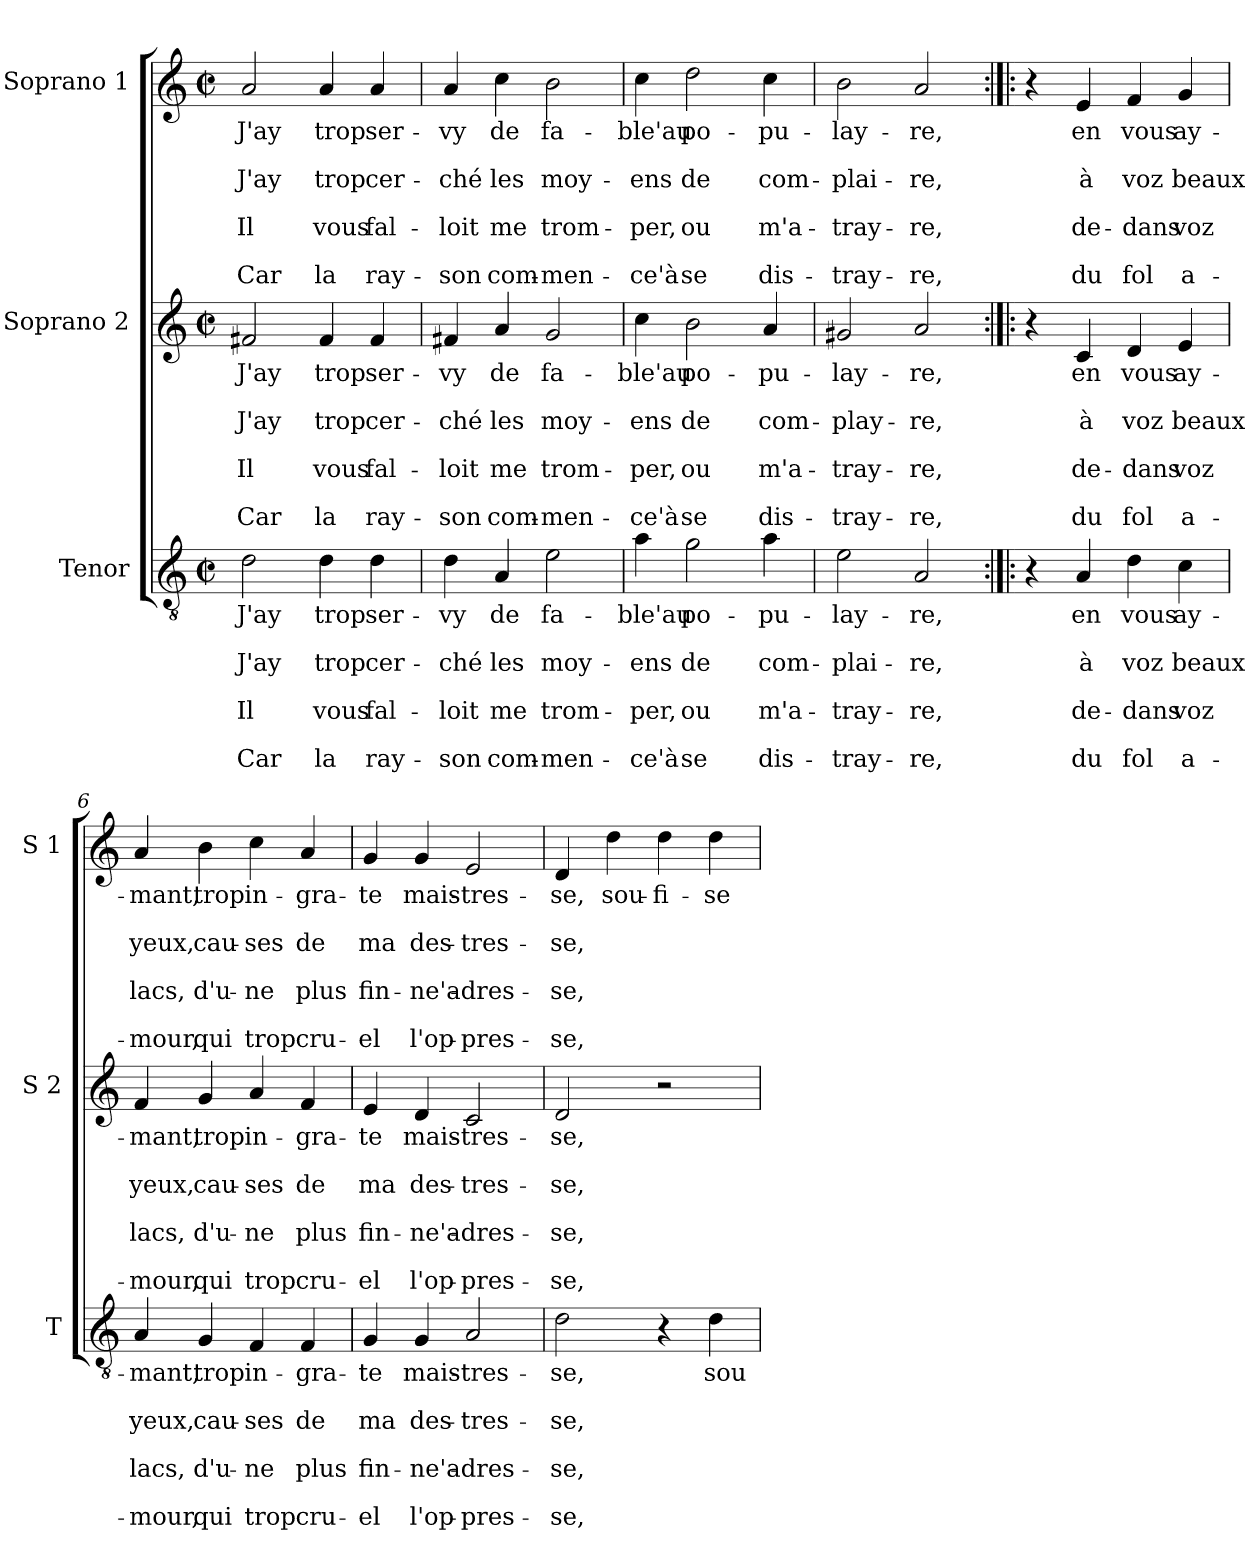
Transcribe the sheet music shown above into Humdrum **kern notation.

**kern	**text	**text	**text	**text	**text	**text	**text	**kern	**text	**text	**text	**text	**text	**text	**text	**kern	**text	**text	**text	**text	**text	**text	**text
*part3	*part3	*part3	*part3	*part3	*part3	*part3	*part3	*part2	*part2	*part2	*part2	*part2	*part2	*part2	*part2	*part1	*part1	*part1	*part1	*part1	*part1	*part1	*part1
*staff3	*staff3	*staff3	*staff3	*staff3	*staff3	*staff3	*staff3	*staff2	*staff2	*staff2	*staff2	*staff2	*staff2	*staff2	*staff2	*staff1	*staff1	*staff1	*staff1	*staff1	*staff1	*staff1	*staff1
*I"Tenor	*	*	*	*	*	*	*	*I"Soprano 2	*	*	*	*	*	*	*	*I"Soprano 1	*	*	*	*	*	*	*
*I'T	*	*	*	*	*	*	*	*I'S 2	*	*	*	*	*	*	*	*I'S 1	*	*	*	*	*	*	*
*clefGv2	*	*	*	*	*	*	*	*clefG2	*	*	*	*	*	*	*	*clefG2	*	*	*	*	*	*	*
*k[]	*	*	*	*	*	*	*	*k[]	*	*	*	*	*	*	*	*k[]	*	*	*	*	*	*	*
*C:	*	*	*	*	*	*	*	*C:	*	*	*	*	*	*	*	*C:	*	*	*	*	*	*	*
*M2/2	*	*	*	*	*	*	*	*M2/2	*	*	*	*	*	*	*	*M2/2	*	*	*	*	*	*	*
*met(c|)	*	*	*	*	*	*	*	*met(c|)	*	*	*	*	*	*	*	*met(c|)	*	*	*	*	*	*	*
=1	=1	=1	=1	=1	=1	=1	=1	=1	=1	=1	=1	=1	=1	=1	=1	=1	=1	=1	=1	=1	=1	=1	=1
!	!LO:LY:b	!	!LO:LY:b	!	!LO:LY:b	!	!LO:LY:b	!	!LO:LY:b	!	!LO:LY:b	!	!LO:LY:b	!	!LO:LY:b	!	!LO:LY:b	!	!LO:LY:b	!	!LO:LY:b	!	!LO:LY:b
2d\	J'ay	.	J'ay	.	Il	.	Car	2f#X/	J'ay	.	J'ay	.	Il	.	Car	2a/	J'ay	.	J'ay	.	Il	.	Car
!	!LO:LY:b	!	!LO:LY:b	!	!LO:LY:b	!	!LO:LY:b	!	!LO:LY:b	!	!LO:LY:b	!	!LO:LY:b	!	!LO:LY:b	!	!LO:LY:b	!	!LO:LY:b	!	!LO:LY:b	!	!LO:LY:b
4d\	trop	.	trop	.	vous	.	la	4f#/	trop	.	trop	.	vous	.	la	4a/	trop	.	trop	.	vous	.	la
!	!LO:LY:b	!	!LO:LY:b	!	!LO:LY:b	!	!LO:LY:b	!	!LO:LY:b	!	!LO:LY:b	!	!LO:LY:b	!	!LO:LY:b	!	!LO:LY:b	!	!LO:LY:b	!	!LO:LY:b	!	!LO:LY:b
4d\	ser-	.	cer-	.	fal-	.	ray-	4f#/	ser-	.	cer-	.	fal-	.	ray-	4a/	ser-	.	cer-	.	fal-	.	ray-
=2	=2	=2	=2	=2	=2	=2	=2	=2	=2	=2	=2	=2	=2	=2	=2	=2	=2	=2	=2	=2	=2	=2	=2
!	!LO:LY:b	!	!LO:LY:b	!	!LO:LY:b	!	!LO:LY:b	!	!LO:LY:b	!	!LO:LY:b	!	!LO:LY:b	!	!LO:LY:b	!	!LO:LY:b	!	!LO:LY:b	!	!LO:LY:b	!	!LO:LY:b
4d\	-vy	.	-ché	.	-loit	.	-son	4f#X/	-vy	.	-ché	.	-loit	.	-son	4a/	-vy	.	-ché	.	-loit	.	-son
!	!LO:LY:b	!	!LO:LY:b	!	!LO:LY:b	!	!LO:LY:b	!	!LO:LY:b	!	!LO:LY:b	!	!LO:LY:b	!	!LO:LY:b	!	!LO:LY:b	!	!LO:LY:b	!	!LO:LY:b	!	!LO:LY:b
4A/	de	.	les	.	me	.	com-	4a/	de	.	les	.	me	.	com-	4cc\	de	.	les	.	me	.	com-
!	!LO:LY:b	!	!LO:LY:b	!	!LO:LY:b	!	!LO:LY:b	!	!LO:LY:b	!	!LO:LY:b	!	!LO:LY:b	!	!LO:LY:b	!	!LO:LY:b	!	!LO:LY:b	!	!LO:LY:b	!	!LO:LY:b
2e\	fa-	.	moy-	.	trom-	.	-men-	2g/	fa-	.	moy-	.	trom-	.	-men-	2b\	fa-	.	moy-	.	trom-	.	-men-
=3	=3	=3	=3	=3	=3	=3	=3	=3	=3	=3	=3	=3	=3	=3	=3	=3	=3	=3	=3	=3	=3	=3	=3
!	!LO:LY:b	!	!LO:LY:b	!	!LO:LY:b	!	!LO:LY:b	!	!LO:LY:b	!	!LO:LY:b	!	!LO:LY:b	!	!LO:LY:b	!	!LO:LY:b	!	!LO:LY:b	!	!LO:LY:b	!	!LO:LY:b
4a\	-ble'au	.	-ens	.	-per,	.	-ce'à	4cc\	-ble'au	.	-ens	.	-per,	.	-ce'à	4cc\	-ble'au	.	-ens	.	-per,	.	-ce'à
!	!LO:LY:b	!	!LO:LY:b	!	!LO:LY:b	!	!LO:LY:b	!	!LO:LY:b	!	!LO:LY:b	!	!LO:LY:b	!	!LO:LY:b	!	!LO:LY:b	!	!LO:LY:b	!	!LO:LY:b	!	!LO:LY:b
2g\	po-	.	de	.	ou	.	se	2b\	po-	.	de	.	ou	.	se	2dd\	po-	.	de	.	ou	.	se
!	!LO:LY:b	!	!LO:LY:b	!	!LO:LY:b	!	!LO:LY:b	!	!LO:LY:b	!	!LO:LY:b	!	!LO:LY:b	!	!LO:LY:b	!	!LO:LY:b	!	!LO:LY:b	!	!LO:LY:b	!	!LO:LY:b
4a\	-pu-	.	com-	.	m'a-	.	dis-	4a/	-pu-	.	com-	.	m'a-	.	dis-	4cc\	-pu-	.	com-	.	m'a-	.	dis-
=4	=4	=4	=4	=4	=4	=4	=4	=4	=4	=4	=4	=4	=4	=4	=4	=4	=4	=4	=4	=4	=4	=4	=4
!	!LO:LY:b	!	!LO:LY:b	!	!LO:LY:b	!	!LO:LY:b	!	!LO:LY:b	!	!LO:LY:b	!	!LO:LY:b	!	!LO:LY:b	!	!LO:LY:b	!	!LO:LY:b	!	!LO:LY:b	!	!LO:LY:b
2e\	-lay-	.	-plai-	.	-tray-	.	-tray-	2g#X/	-lay-	.	-play-	.	-tray-	.	-tray-	2b\	-lay-	.	-plai-	.	-tray-	.	-tray-
!	!LO:LY:b	!	!LO:LY:b	!	!LO:LY:b	!	!LO:LY:b	!	!LO:LY:b	!	!LO:LY:b	!	!LO:LY:b	!	!LO:LY:b	!	!LO:LY:b	!	!LO:LY:b	!	!LO:LY:b	!	!LO:LY:b
2A/	-re,	.	-re,	.	-re,	.	-re,	2a/	-re,	.	-re,	.	-re,	.	-re,	2a/	-re,	.	-re,	.	-re,	.	-re,
!!LO:LB:g=z
=5:|!|:	=5:|!|:	=5:|!|:	=5:|!|:	=5:|!|:	=5:|!|:	=5:|!|:	=5:|!|:	=5:|!|:	=5:|!|:	=5:|!|:	=5:|!|:	=5:|!|:	=5:|!|:	=5:|!|:	=5:|!|:	=5:|!|:	=5:|!|:	=5:|!|:	=5:|!|:	=5:|!|:	=5:|!|:	=5:|!|:	=5:|!|:
4r	.	.	.	.	.	.	.	4r	.	.	.	.	.	.	.	4r	.	.	.	.	.	.	.
!	!LO:LY:b	!	!LO:LY:b	!	!LO:LY:b	!	!LO:LY:b	!	!LO:LY:b	!	!LO:LY:b	!	!LO:LY:b	!	!LO:LY:b	!	!LO:LY:b	!	!LO:LY:b	!	!LO:LY:b	!	!LO:LY:b
4A/	en	.	à	.	de-	.	du	4c/	en	.	à	.	de-	.	du	4e/	en	.	à	.	de-	.	du
!	!LO:LY:b	!	!LO:LY:b	!	!LO:LY:b	!	!LO:LY:b	!	!LO:LY:b	!	!LO:LY:b	!	!LO:LY:b	!	!LO:LY:b	!	!LO:LY:b	!	!LO:LY:b	!	!LO:LY:b	!	!LO:LY:b
4d\	vous	.	voz	.	-dans	.	fol	4d/	vous	.	voz	.	-dans	.	fol	4f/	vous	.	voz	.	-dans	.	fol
!	!LO:LY:b	!	!LO:LY:b	!	!LO:LY:b	!	!LO:LY:b	!	!LO:LY:b	!	!LO:LY:b	!	!LO:LY:b	!	!LO:LY:b	!	!LO:LY:b	!	!LO:LY:b	!	!LO:LY:b	!	!LO:LY:b
4c\	ay-	.	beaux	.	voz	.	a-	4e/	ay-	.	beaux	.	voz	.	a-	4g/	ay-	.	beaux	.	voz	.	a-
=6	=6	=6	=6	=6	=6	=6	=6	=6	=6	=6	=6	=6	=6	=6	=6	=6	=6	=6	=6	=6	=6	=6	=6
!	!LO:LY:b	!	!LO:LY:b	!	!LO:LY:b	!	!LO:LY:b	!	!LO:LY:b	!	!LO:LY:b	!	!LO:LY:b	!	!LO:LY:b	!	!LO:LY:b	!	!LO:LY:b	!	!LO:LY:b	!	!LO:LY:b
4A/	-mant,	.	yeux,	.	lacs,	.	-mour,	4f/	-mant,	.	yeux,	.	lacs,	.	-mour,	4a/	-mant,	.	yeux,	.	lacs,	.	-mour,
!	!LO:LY:b	!	!LO:LY:b	!	!LO:LY:b	!	!LO:LY:b	!	!LO:LY:b	!	!LO:LY:b	!	!LO:LY:b	!	!LO:LY:b	!	!LO:LY:b	!	!LO:LY:b	!	!LO:LY:b	!	!LO:LY:b
4G/	trop	.	cau-	.	d'u-	.	qui	4g/	trop	.	cau-	.	d'u-	.	qui	4b\	trop	.	cau-	.	d'u-	.	qui
!	!LO:LY:b	!	!LO:LY:b	!	!LO:LY:b	!	!LO:LY:b	!	!LO:LY:b	!	!LO:LY:b	!	!LO:LY:b	!	!LO:LY:b	!	!LO:LY:b	!	!LO:LY:b	!	!LO:LY:b	!	!LO:LY:b
4F/	in-	.	-ses	.	-ne	.	trop	4a/	in-	.	-ses	.	-ne	.	trop	4cc\	in-	.	-ses	.	-ne	.	trop
!	!LO:LY:b	!	!LO:LY:b	!	!LO:LY:b	!	!LO:LY:b	!	!LO:LY:b	!	!LO:LY:b	!	!LO:LY:b	!	!LO:LY:b	!	!LO:LY:b	!	!LO:LY:b	!	!LO:LY:b	!	!LO:LY:b
4F/	-gra-	.	de	.	plus	.	cru-	4f/	-gra-	.	de	.	plus	.	cru-	4a/	-gra-	.	de	.	plus	.	cru-
=7	=7	=7	=7	=7	=7	=7	=7	=7	=7	=7	=7	=7	=7	=7	=7	=7	=7	=7	=7	=7	=7	=7	=7
!	!LO:LY:b	!	!LO:LY:b	!	!LO:LY:b	!	!LO:LY:b	!	!LO:LY:b	!	!LO:LY:b	!	!LO:LY:b	!	!LO:LY:b	!	!LO:LY:b	!	!LO:LY:b	!	!LO:LY:b	!	!LO:LY:b
4G/	-te	.	ma	.	fin-	.	-el	4e/	-te	.	ma	.	fin-	.	-el	4g/	-te	.	ma	.	fin-	.	-el
!	!LO:LY:b	!	!LO:LY:b	!	!LO:LY:b	!	!LO:LY:b	!	!LO:LY:b	!	!LO:LY:b	!	!LO:LY:b	!	!LO:LY:b	!	!LO:LY:b	!	!LO:LY:b	!	!LO:LY:b	!	!LO:LY:b
4G/	mais-	.	des-	.	-ne'a-	.	l'op-	4d/	mais-	.	des-	.	-ne'a-	.	l'op-	4g/	mais-	.	des-	.	-ne'a-	.	l'op-
!	!LO:LY:b	!	!LO:LY:b	!	!LO:LY:b	!	!LO:LY:b	!	!LO:LY:b	!	!LO:LY:b	!	!LO:LY:b	!	!LO:LY:b	!	!LO:LY:b	!	!LO:LY:b	!	!LO:LY:b	!	!LO:LY:b
2A/	-tres-	.	-tres-	.	-dres-	.	-pres-	2c/	-tres-	.	-tres-	.	-dres-	.	-pres-	2e/	-tres-	.	-tres-	.	-dres-	.	-pres-
=8	=8	=8	=8	=8	=8	=8	=8	=8	=8	=8	=8	=8	=8	=8	=8	=8	=8	=8	=8	=8	=8	=8	=8
!	!LO:LY:b	!	!LO:LY:b	!	!LO:LY:b	!	!LO:LY:b	!	!LO:LY:b	!	!LO:LY:b	!	!LO:LY:b	!	!LO:LY:b	!	!LO:LY:b	!	!LO:LY:b	!	!LO:LY:b	!	!LO:LY:b
2d\	-se,	.	-se,	.	-se,	.	-se,	2d/	-se,	.	-se,	.	-se,	.	-se,	4d/	-se,	.	-se,	.	-se,	.	-se,
!	!	!	!	!	!	!	!	!	!	!	!	!	!	!	!	!	!LO:LY:b	!	!	!	!	!	!
.	.	.	.	.	.	.	.	.	.	.	.	.	.	.	.	4dd\	sou-	.	.	.	.	.	.
!	!	!	!	!	!	!	!	!	!	!	!	!	!	!	!	!	!LO:LY:b	!	!	!	!	!	!
4r	.	.	.	.	.	.	.	2r	.	.	.	.	.	.	.	4dd\	-fi-	.	.	.	.	.	.
!	!LO:LY:b	!	!	!	!	!	!	!	!	!	!	!	!	!	!	!	!LO:LY:b	!	!	!	!	!	!
4d\	sou-	.	.	.	.	.	.	.	.	.	.	.	.	.	.	4dd\	-se	.	.	.	.	.	.
=	=	=	=	=	=	=	=	=	=	=	=	=	=	=	=	=	=	=	=	=	=	=	=
*-	*-	*-	*-	*-	*-	*-	*-	*-	*-	*-	*-	*-	*-	*-	*-	*-	*-	*-	*-	*-	*-	*-	*-
